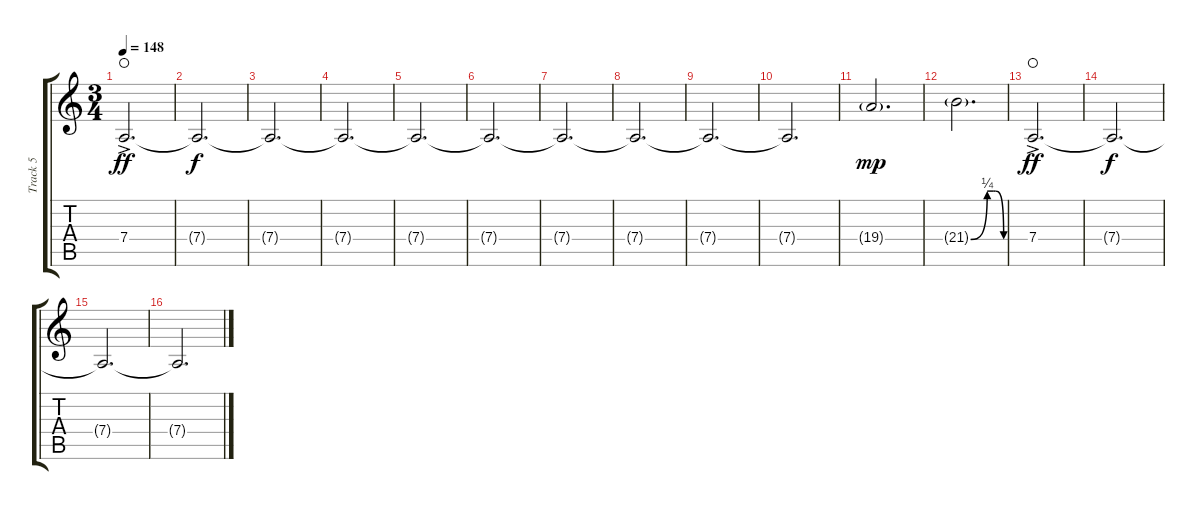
\track ("Track 5" "Track 5") {instrument electricpiano1}
\staff {score tabs}
\tuning (E4 B3 G3 D3 A2 E2) {hide}
\ts (3 4)
\tempo 148
\clef g2
\ks c
7.4{ac}.2{d dy ff volume 2 instrument overdrivenguitar waho} |
7.4{t}.2{d dy f} |
7.4{t}.2{d} |
7.4{t}.2{d} |
7.4{t}.2{d} |
7.4{t}.2{d} |
7.4{t}.2{d} |
7.4{t}.2{d} |
7.4{t}.2{d} |
7.4{t}.2{d} |
19.4{g}.2{d dy mp volume 3 instrument electricpiano1} |
21.4{be (custom 0 0 30 1 41 1 45 1 60 0) g}.2{d} |
7.4{ac}.2{d dy ff volume 2 instrument overdrivenguitar waho} |
7.4{t}.2{d dy f} |
7.4{t}.2{d} |
7.4{t}.2{d}
